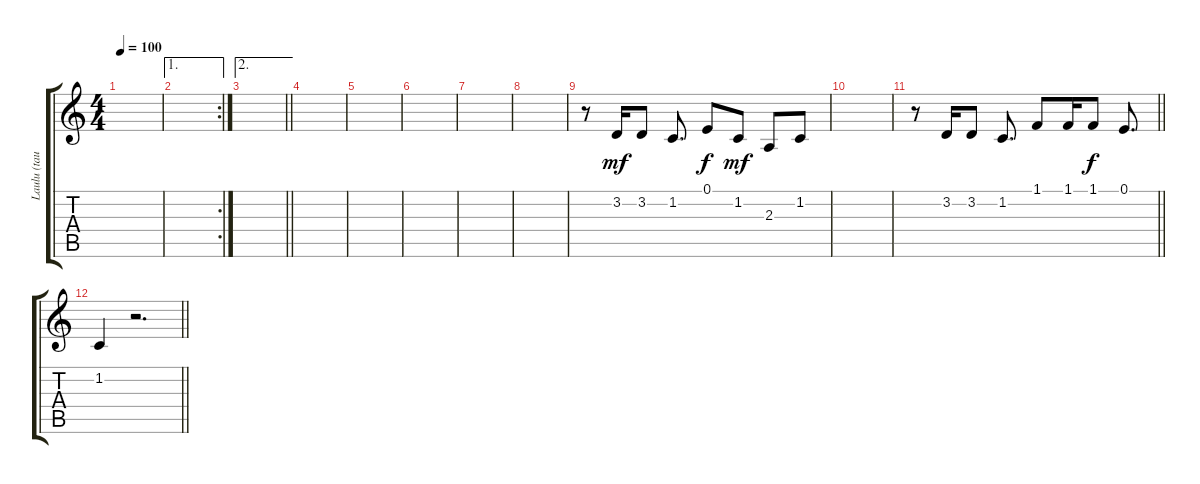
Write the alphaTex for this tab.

\track ("Laulu (tausta)" "Laulu (tau") {instrument lead3calliope}
\staff {score tabs}
\tuning (E4 B3 G3 D3 A2 E2) {hide}
\ts (4 4)
\tempo 100
\clef g2
\ks c
|
\ae 1
\rc 2
|
\ae 2
\barLineRight lightlight
|
|
|
|
|
|
r.8 3.2.16{dy mf} 3.2.8 1.2.8{d} 0.1.8{dy f} 1.2.8{dy mf} 2.3.8 1.2.8 |
|
\barLineRight lightlight
r.8 3.2.16 3.2.8 1.2.8{d} 1.1.8 1.1.16 1.1.8{dy f} 0.1.8{d} |
\barLineRight lightlight
1.2.4 r.2{d}
